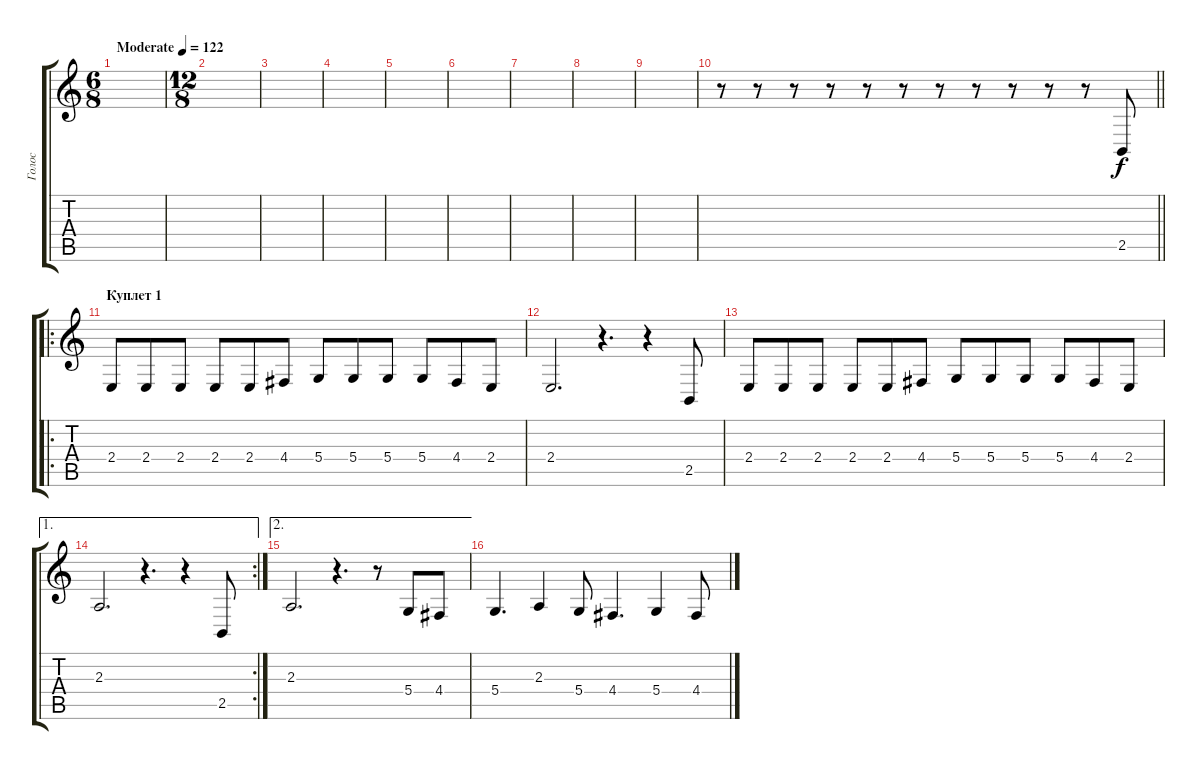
\track ("Голос" "Голос") {instrument pad4choir}
\staff {score tabs}
\tuning (E4 B3 G3 D3 A2 E2) {hide}
\ts (6 8)
\tempo (122 "Moderate")
\clef g2
\ks c
|
\ts (12 8)
|
|
|
|
|
|
|
|
\barLineRight lightlight
r.8 r.8 r.8 r.8 r.8 r.8 r.8 r.8 r.8 r.8 r.8 2.5.8 |
\ro
\section ("" "Куплет 1")
2.4.8 2.4.8 2.4.8 2.4.8 2.4.8 4.4.8 5.4.8 5.4.8 5.4.8 5.4.8 4.4.8 2.4.8 |
2.4.2{d} r.4{d} r.4 2.5.8 |
2.4.8 2.4.8 2.4.8 2.4.8 2.4.8 4.4.8 5.4.8 5.4.8 5.4.8 5.4.8 4.4.8 2.4.8 |
\ae 1
\rc 2
2.3.2{d} r.4{d} r.4 2.5.8 |
\ae 2
2.3.2{d} r.4{d} r.8 5.4.8 4.4.8 |
5.4.4{d} 2.3.4 5.4.8 4.4.4{d} 5.4.4 4.4.8
